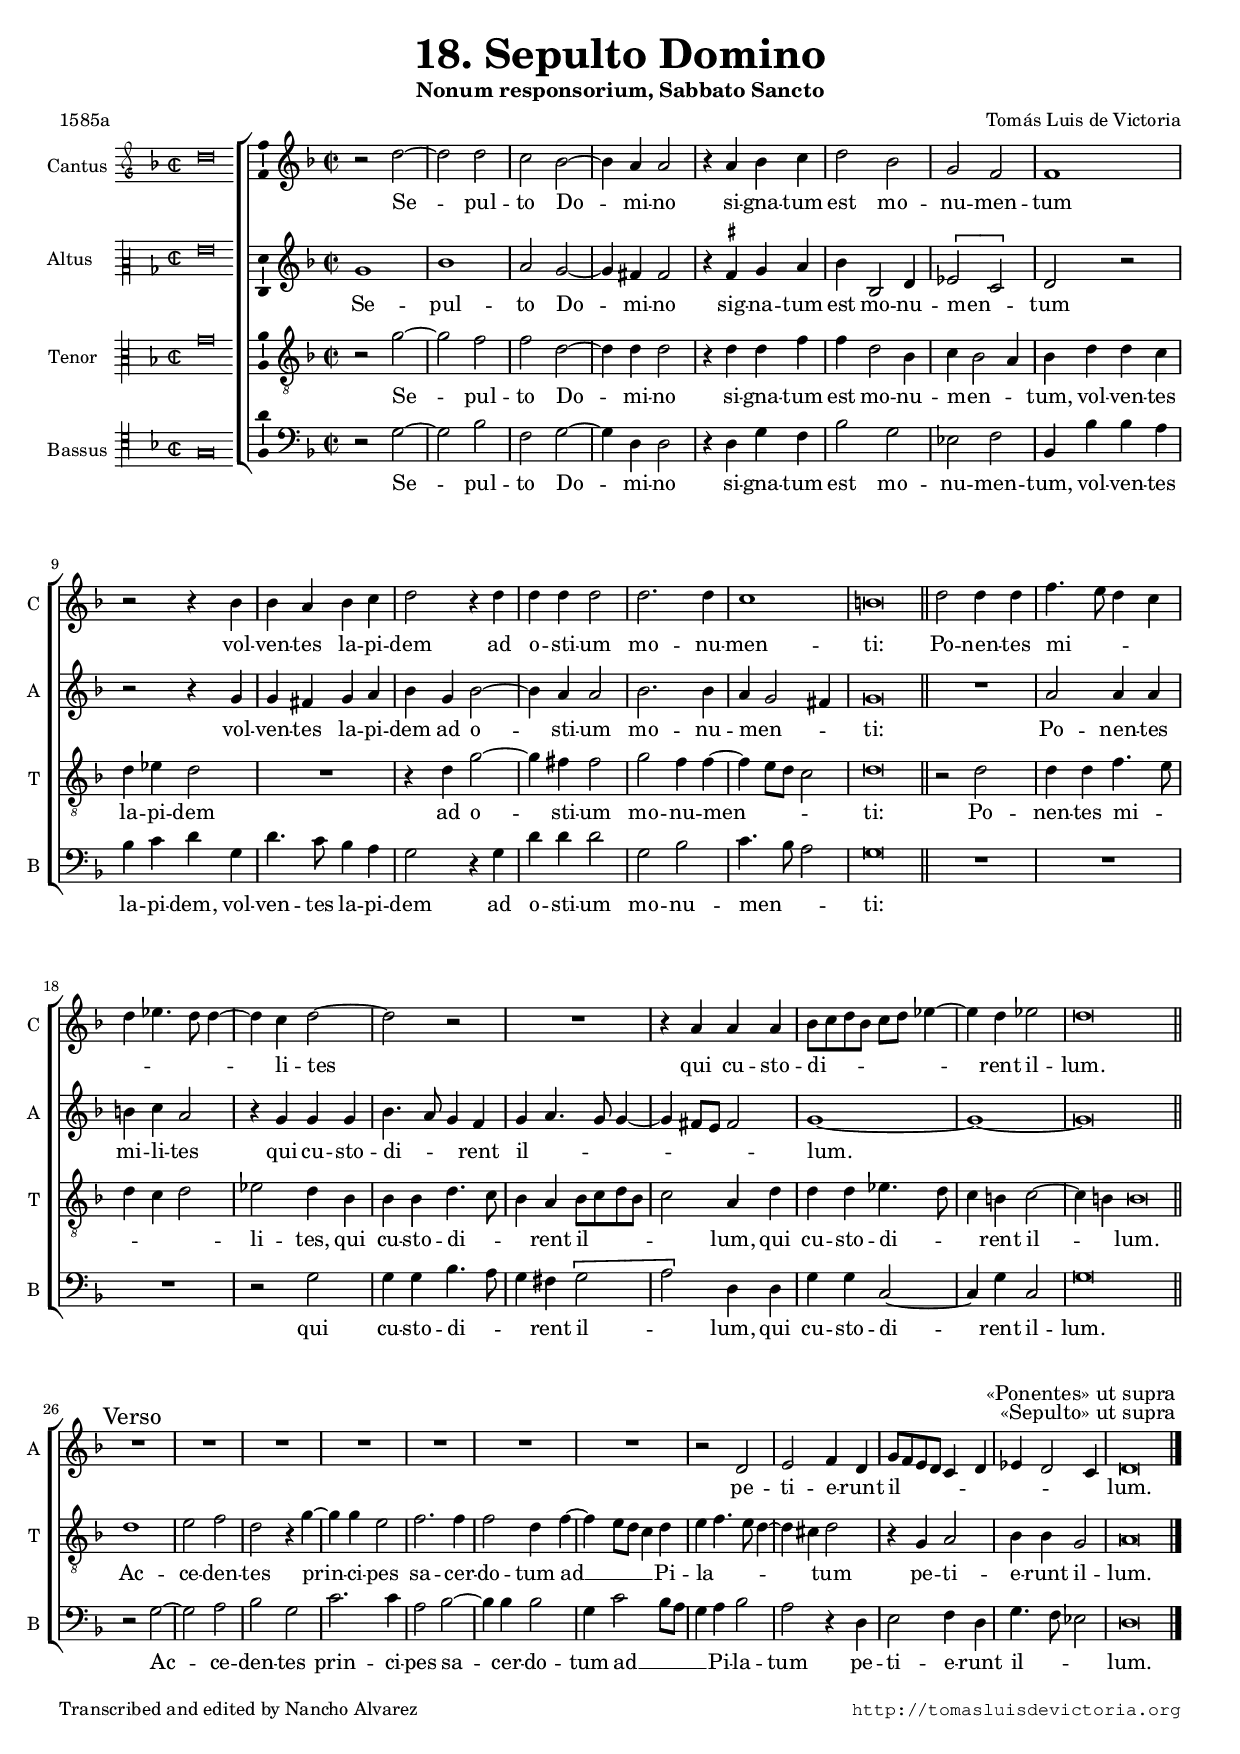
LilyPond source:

\version "2.18.0"

#(set-default-paper-size "a4")
#(set-global-staff-size 16)
#(ly:set-option 'point-and-click #f)
%mobile -s15.5 -i3.0 -m7 -ball

italicas=\override LyricText.font-shape = #'italic
rectas=\override LyricText.font-shape = #'upright
ss=\once \set suggestAccidentals = ##t
incipitwidth=20

htitle="18. Sepulto Domino"
hcomposer="Victoria"


\header {
	title=\markup{\fontsize #3 "18. Sepulto Domino" }
	subtitle=\markup{"Nonum responsorium, Sabbato Sancto"}
	composer="Tomás Luis de Victoria"
        pdfauthor=\composer
	poet = "1585a"
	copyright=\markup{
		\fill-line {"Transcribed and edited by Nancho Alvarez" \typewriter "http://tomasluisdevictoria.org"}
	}
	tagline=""
}

global={\key d \minor \time 2/2 \skip 1*15 \bar "||"
				\skip 1*10 \bar "||" \break
				\skip 1*12 \bar "|." 
}


cantus={
	r2 d'' ~ |
	d'' d'' |
	c'' bes' ~ |
	bes'4 a' a'2 |
%5
	r4 a' bes' c'' |
	d''2 bes' |
	g' f' |
	f'1 |
	r2 r4 bes' |
%10
	bes' a' bes' c'' |
	d''2 r4 d'' |
	d'' d'' d''2 |
	d''2. d''4 |
	c''1 |
%15
	b'\breve*1/2 |
	d''2 d''4 d'' |
	f''4. e''8 d''4 c'' |
	d'' ees''4. d''8 d''4 ~ |
	d'' c'' d''2 ~ |
%20
	d'' r |
	R1 |
	r4 a' a' a' |
	bes'8 c'' d'' bes' c'' d'' ees''4 ~ |
	ees'' d'' ees''2 |
%25
	d''\breve*1/2 |
	\override Score.RehearsalMark.self-alignment-X = #left
	\override Score.RehearsalMark.break-visibility = #end-of-line-invisible
	\mark \markup{"Verso"}
	R1 |
	R |
	R |
	R |
%30
	R |
	R |
	R |
	R |
	R |
%35
	R |
	R |
	R
	\override Score.RehearsalMark.self-alignment-X = #right
	\override Score.RehearsalMark.break-visibility = #begin-of-line-invisible
	\override Score.RehearsalMark.padding = #1.0
	\mark \markup{\smaller \right-column{"«Ponentes» ut supra" "«Sepulto» ut supra"}}
}

altus={
	g'1 |
	bes' |
	a'2 g' ~ |
	g'4 fis' fis'2 |
%5
	r4 \ss fis' g' a' |
	bes' bes2 d'4 |
	\[ees'2 c'\] |
	d' r |
	r r4 g' |
%10
	g' fis' g' a' |
	bes' g' bes'2 ~ |
	bes'4 a' a'2 |
	bes'2. bes'4 |
	a' g'2 fis'4 |
%15
	g'\breve*1/2 |
	R1 |
	a'2 a'4 a' |
	b' c'' a'2 |
	r4 g' g' g' |
%20
	bes'4. a'8 g'4 f' |
	g' a'4. g'8 g'4 ~ |
	g' fis'8 e' fis'2 | % fis!
	g'1 ~ |
	g' ~ |
%25
	g'\breve*1/2 |
	R1 |
	R |
	R |
	R |
%30
	R |
	R |
	R |
	r2 d' |
	e' f'4 d' |
%35
	g'8 f' e' d' c'4 d' |
	ees' d'2 c'4 |
	d'\breve*1/2
}

tenor={
	r2 g' ~ |
	g' f' |
	f' d' ~ |
	d'4 d' d'2 |
%5
	r4 d' d' f' |
	f' d'2 bes4 |
	c' bes2 a4 |
	bes d' d' c' |
	d' ees' d'2 |
%10
	R1 |
	r4 d' g'2 ~ |
	g'4 fis' fis'2 |
	g' f'4 f' ~ |
	f' e'8 d' c'2 |
%15
	d'\breve*1/2 |
	r2 d' |
	d'4 d' f'4. e'8 |
	d'4 c' d'2 |
	ees' d'4 bes |
%20
	bes bes d'4. c'8 |
	bes4 a bes8 c' d' bes |
	c'2 a4 d' |
	d' d' ees'4. d'8 |
	c'4 b c'2 ~ |
%25
	c'4 b b\breve*1/4 |
	d'1 |
	e'2 f' |
	d' r4 g' ~ |
	g' g' e'2 |
%30
	f'2. f'4 |
	f'2 d'4 f' ~ |
	f' e'8 d' c'4 d' |
	e' f'4. e'8 d'4 ~ |
	d' cis' d'2 |
%35
	r4 g a2 |
	bes4 bes g2 |
	a\breve*1/2
}

bassus={
	r2 g ~ |
	g bes |
	f g ~ |
	g4 d d2 |
%5
	r4 d g f |
	bes2 g |
	ees f |
	bes,4 bes bes a |
	bes c' d' g |
%10
	d'4. c'8 bes4 a |
	g2 r4 g |
	d' d' d'2 |
	g bes |
	c'4. bes8 a2 |
%15
	g\breve*1/2 |
	R1 |
	R |
	R |
	r2 g |
%20
	g4 g bes4. a8 |
	g4 fis \[g2 |
	a\] d4 d |
	g g c2 ~ |
	c4 g c2 |
%25
	g\breve*1/2 |
	r2 g ~ |
	g a |
	bes g |
	c'2. c'4 |
%30
	a2 bes ~ |
	bes4 bes bes2 |
	g4 c'2 bes8 a |
	g4 a bes2 |
	a r4 d |
%35
	e2 f4 d |
	g4. f8 ees2 |
	d\breve*1/2
}


textocantus=\lyricmode{
Se -- _ pul -- to Do -- _ mi -- no 
si -- gna -- tum est mo -- nu -- men -- tum
vol -- ven -- tes la -- pi -- dem 
ad o -- sti -- um mo -- nu -- men -- ti:
Po -- nen -- tes mi -- _ _ _ _ _ _ _ _ li -- tes _ 
qui cu -- sto -- di -- _ _ _ _ _ _ _ rent il -- lum.
}

textoaltus=\lyricmode{
Se -- pul -- to Do -- _ mi -- no
sig -- na -- tum est mo -- nu -- men -- _ tum 
vol -- ven -- tes la -- pi -- dem 
ad o -- _ sti -- um mo -- nu -- men -- _ _ ti:
Po -- nen -- tes mi -- li -- tes
qui cu -- sto -- di -- _ _ rent il -- _ _ _ _ _ _ _ lum. _ _ 
pe -- ti -- e -- runt il -- _ _ _ _ _ _ _ _ lum.
}

textotenor=\lyricmode{
Se -- _ pul -- to Do -- _ mi -- no
si -- gna -- tum est mo -- nu -- men -- _ _ tum, 
vol -- ven -- tes la -- pi -- dem
ad o -- _ sti -- um mo -- nu -- men -- _ _ _ _ ti: 
Po -- nen -- tes mi -- _ _ _ _ li -- tes, 
qui cu -- sto -- di -- _ _ rent il -- _ _ _ _ lum, 
qui cu -- sto -- di -- _ _ rent il -- _ _ lum. 
Ac -- ce -- den -- tes prin -- _ ci -- pes sa -- cer -- do -- tum 
ad __ _ _ _ _ Pi -- la -- _ _ _ _ _ tum
pe -- ti -- e -- runt il -- lum.
}

textobassus=\lyricmode{
Se -- _ pul -- to Do -- _ mi -- no
si -- gna -- tum est mo -- nu -- men -- tum, 
vol -- ven -- tes la -- pi -- dem, 
vol -- ven -- tes la -- pi -- dem ad o -- sti -- um mo -- nu -- men -- _ _ ti:
qui cu -- sto -- di -- _ _ rent il -- _ lum, 
qui cu -- sto -- di -- _ rent il -- lum.
Ac -- _ ce -- den -- tes prin -- ci -- pes sa -- _ cer -- do -- tum 
ad __ _ _ _ Pi -- la -- tum
pe -- ti -- e -- runt il -- _ _ lum.
}



incipitcantus=\markup{
	\score{
		{ 
		\set Staff.instrumentName="Cantus "
		\override NoteHead.style = #'neomensural
		\override Rest.style = #'neomensural
		\override Staff.TimeSignature.style = #'neomensural
		\cadenzaOn 
		\clef "petrucci-g"
		\key d \minor
		\time 2/2
		d''\breve
		} 
	\layout { line-width=\incipitwidth indent = 0 }
	}
}


incipitaltus=\markup{
	\score{
		{ 
		\set Staff.instrumentName="Altus    "
		\override NoteHead.style = #'neomensural 
		\override Rest.style = #'neomensural
		\override Staff.TimeSignature.style = #'neomensural
		\cadenzaOn 
		\clef "petrucci-c2"
		\key d \minor
		\time 2/2
		g'\breve
		} 
	\layout { line-width=\incipitwidth indent = 0 }
	}
}


incipittenor=\markup{
	\score{
		{ 
		\set Staff.instrumentName="Tenor   "
		\override NoteHead.style = #'neomensural 
		\override Rest.style = #'neomensural
		\override Staff.TimeSignature.style = #'neomensural
		\cadenzaOn 
		\clef "petrucci-c3"
		\key d \minor
		\time 2/2
		g'\breve
		} 
	\layout { line-width=\incipitwidth indent = 0 }
	}
}


incipitbassus=\markup{
	\score{
		{ 
		\set Staff.instrumentName="Bassus "
		\override NoteHead.style = #'neomensural 
		\override Rest.style = #'neomensural
		\override Staff.TimeSignature.style = #'neomensural
		\cadenzaOn 
		\clef "petrucci-c4"
		\key d \minor
		\time 2/2
		g\breve
		} 
	\layout { line-width=\incipitwidth indent = 0 }
	}
}





\score {
\transpose c' c' {
\new ChoirStaff<<

	\new Staff <<\global
	\new Voice="v1" {
		\set Staff.instrumentName=\incipitcantus
		\set Staff.shortInstrumentName="C "
		\clef "treble"
		\cantus }
	\new Lyrics \lyricsto "v1" {\textocantus }
	>>

	
	\new Staff << \global
	\new Voice="v2" {
		\set Staff.instrumentName=\incipitaltus
		\set Staff.shortInstrumentName="A "
		\clef "treble" 
		\altus}
	\new Lyrics \lyricsto "v2" {\textoaltus }
	>>

	
	\new Staff <<\global
	\new Voice="v3" {
		\set Staff.instrumentName=\incipittenor
		\set Staff.shortInstrumentName="T "
		\clef "G_8"
		\tenor }
	\new Lyrics \lyricsto "v3" {\textotenor }
	>>
	

	\new Staff <<\global
	\new Voice="v4" {
		\set Staff.instrumentName=\incipitbassus
		\set Staff.shortInstrumentName="B "
		\clef "bass" 
		\bassus }
	\new Lyrics \lyricsto "v4" {\textobassus}
	>>
	
>>
}%transpose

\layout{ 
	\context {\Score \override BarNumber.padding = #2 }
	\context {\Lyrics
		    \override LyricText.font-size = #1.5 
		    \override LyricHyphen.minimum-distance = #0.33
	}
	\context {\Voice melismaBusyProperties = #'() }
	\context { \Staff \RemoveEmptyStaves }
	\context {\Staff \consists Ambitus_engraver 
			\override LigatureBracket.padding = #1
			\override VerticalAxisGroup.staff-staff-spacing =
			#'((basic-distance . 11) (minimum-distance . 0) (padding . 1))
	}
}

%\midi {}

}

\paper{
	evenHeaderMarkup=\markup  \fill-line { \hcomposer \htitle #" " } %notablet
	%tablet evenHeaderMarkup=\markup  \fill-line { \fromproperty #'page:page-number-string \htitle \hcomposer }
	%tablet oddHeaderMarkup= \markup  \fill-line { \on-the-fly #not-first-page \hcomposer \on-the-fly #not-first-page \htitle \on-the-fly #not-first-page \fromproperty #'page:page-number-string }
	%system-count=8
	page-count=1
	ragged-last-bottom = ##f
	indent=3.2\cm
	system-system-spacing =
	#'((basic-distance . 20) (minimum-distance . 0) (padding . 5))
	top-system-spacing = % header
	#'((basic-distance . 8) (minimum-distance . 0) (padding . 0))
	last-bottom-spacing = % footer
	#'((basic-distance . 12) (minimum-distance . 0) (padding . 0))
	%top-markup-spacing #'basic-distance = 0
	%markup-system-spacing #'basic-distance = 20
}
